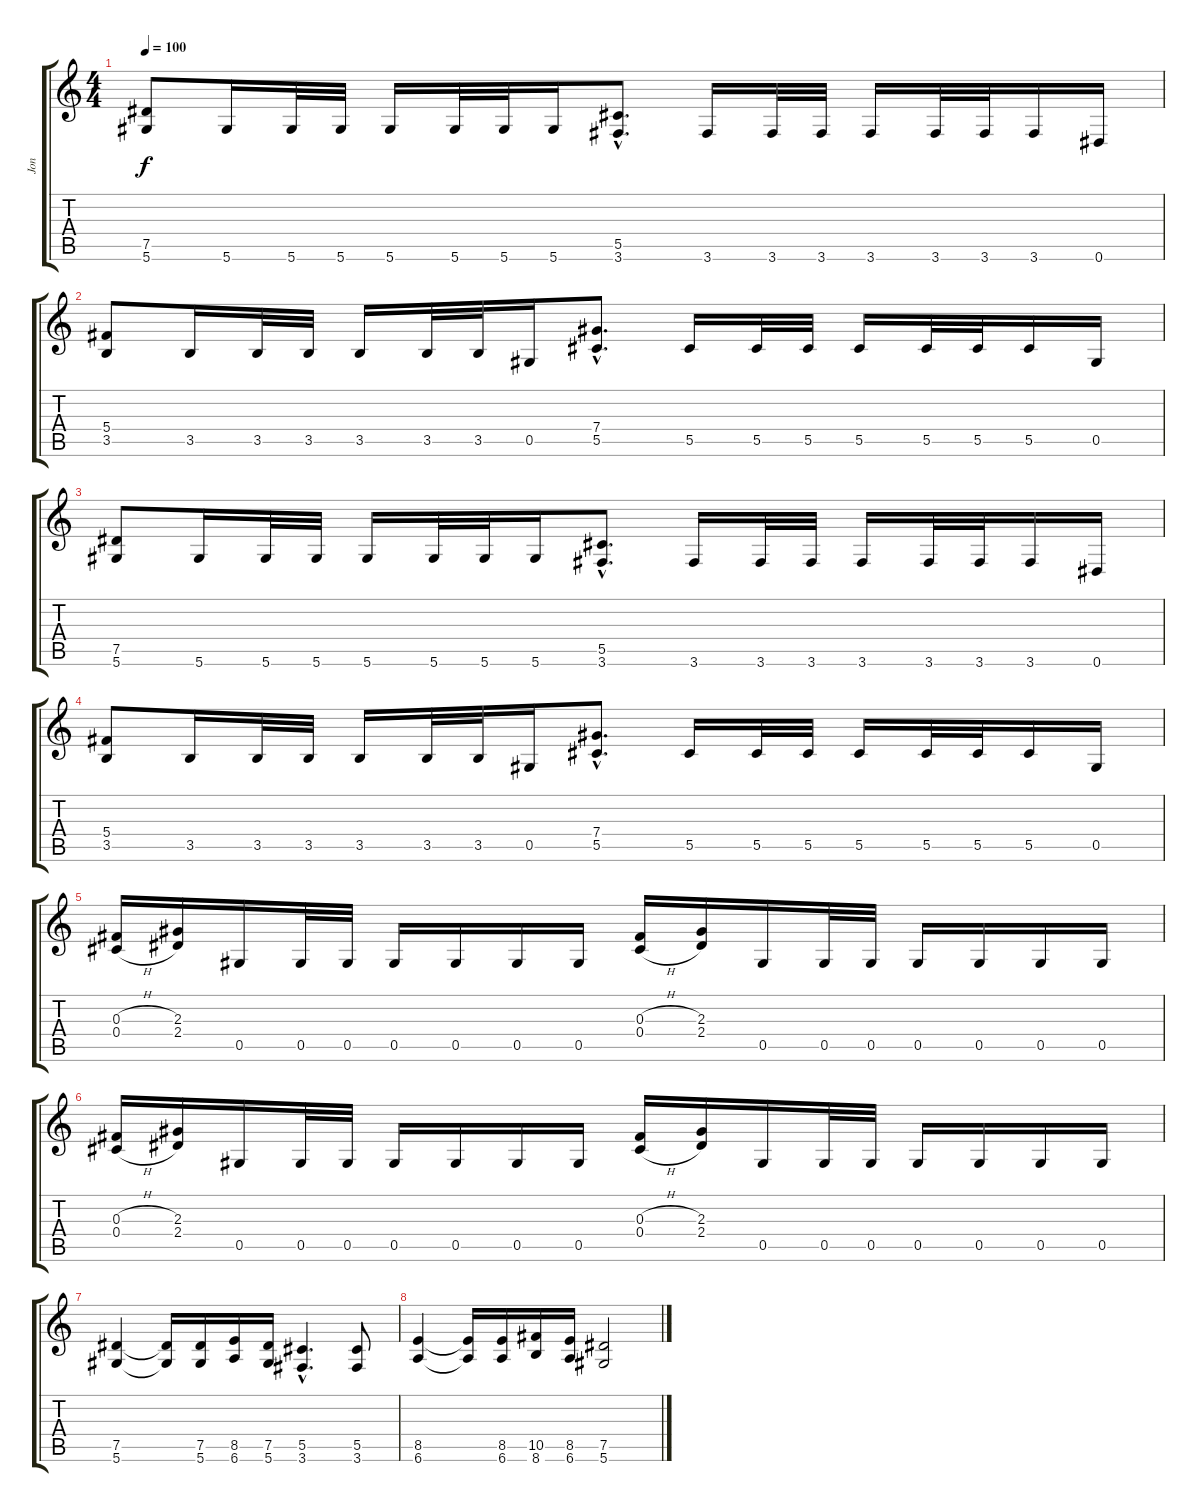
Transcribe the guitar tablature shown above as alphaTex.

\track ("Jon" "Jon") {instrument distortionguitar}
\staff {score tabs}
\tuning (Eb4 Bb3 Gb3 Db3 Ab2 Eb2) {hide}
\ts (4 4)
\tempo 100
\clef g2
\ks c
(7.5 5.6).8{dy f} 5.6.16 5.6.32 5.6.32 5.6.16 5.6.32 5.6.32 5.6.16 (5.5{hac} 3.6{hac}).8{d} 3.6.16 3.6.32 3.6.32 3.6.16 3.6.32 3.6.32 3.6.16 0.6.16 |
(5.4 3.5).8 3.5.16 3.5.32 3.5.32 3.5.16 3.5.32 3.5.32 0.5.16 (7.4{hac} 5.5{hac}).8{d} 5.5.16 5.5.32 5.5.32 5.5.16 5.5.32 5.5.32 5.5.16 0.5.16 |
(7.5 5.6).8 5.6.16 5.6.32 5.6.32 5.6.16 5.6.32 5.6.32 5.6.16 (5.5{hac} 3.6{hac}).8{d} 3.6.16 3.6.32 3.6.32 3.6.16 3.6.32 3.6.32 3.6.16 0.6.16 |
(5.4 3.5).8 3.5.16 3.5.32 3.5.32 3.5.16 3.5.32 3.5.32 0.5.16 (7.4{hac} 5.5{hac}).8{d} 5.5.16 5.5.32 5.5.32 5.5.16 5.5.32 5.5.32 5.5.16 0.5.16 |
(0.3{h} 0.4{h}).16 (2.3 2.4).16 0.5.16 0.5.32 0.5.32 0.5.16 0.5.16 0.5.16 0.5.16 (0.3{h} 0.4{h}).16 (2.3 2.4).16 0.5.16 0.5.32 0.5.32 0.5.16 0.5.16 0.5.16 0.5.16 |
(0.3{h} 0.4{h}).16 (2.3 2.4).16 0.5.16 0.5.32 0.5.32 0.5.16 0.5.16 0.5.16 0.5.16 (0.3{h} 0.4{h}).16 (2.3 2.4).16 0.5.16 0.5.32 0.5.32 0.5.16 0.5.16 0.5.16 0.5.16 |
(7.5 5.6).4 (7.5{t} 5.6{t}).16 (7.5 5.6).16 (8.5 6.6).16 (7.5 5.6).16 (5.5{hac} 3.6{hac}).4{d} (5.5 3.6).8 |
(8.5 6.6).4 (8.5{t} 6.6{t}).16 (8.5 6.6).16 (10.5 8.6).16 (8.5 6.6).16 (7.5 5.6).2
